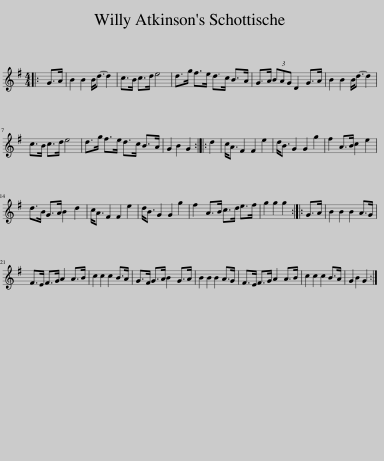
X:1
L:1/8
M:4/4
I:linebreak $
K:G
V:1 treble
V:1
|: G>A | B2 B2 B<d- d2 | c>B c>d e4 | d>g f>e d>c B>A | G>A (3BAG D2 G>A | %5
 B2 B2 B<d- d2 |$ c>B c>d e4 | d>g f>e d>c B>A | G2 B2 G2 :: d2 | %10
 c<A F2 F2 e2 | d<B G2 G2 g2 | f2 A>B c2 e2 |$ d>B G>A B2 d2 | c<A F2 F2 e2 | %15
 d<B G2 G2 g2 | f2 A>B c>d e>f | g2 g2 g2 :: G>A | B2 B2 B2 A>G |$ %20
 F>E F>G A2 A>B | c2 c2 c2 B>A | G>F G>A B2 G>A | B2 B2 B2 A>G | F>E F>G A2 A>B | %25
 c2 c2 c2 B>A | G2 B2 G2 :| %27
